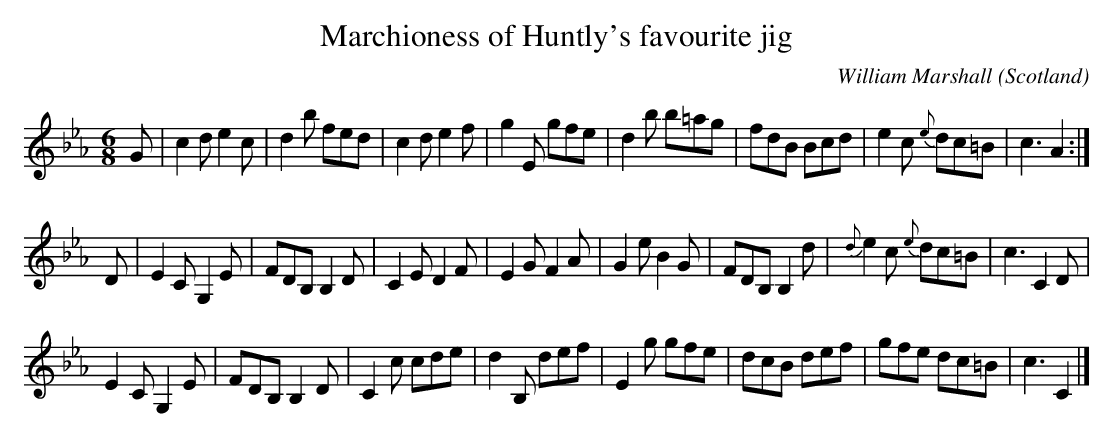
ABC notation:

X:1
T:Marchioness of Huntly's favourite jig
C:William Marshall
M:6/8
O:Scotland
K:C minor
G|\
c2d e2c|d2b fed|c2d e2f|g2E gfe|\
d2b b=ag|fdB Bcd|e2c {e}dc=B|c3 A2:|
D|\
E2C G,2E|FDB, B,2D|C2E D2F|E2G F2A|\
G2e B2G|FDB, B,2d|{d}e2c {e}dc=B|c3 C2D|
E2C G,2E|FDB, B,2D|C2c cde|d2B, def|\
E2g gfe|dcB def|gfe dc=B|c3 C2|]
